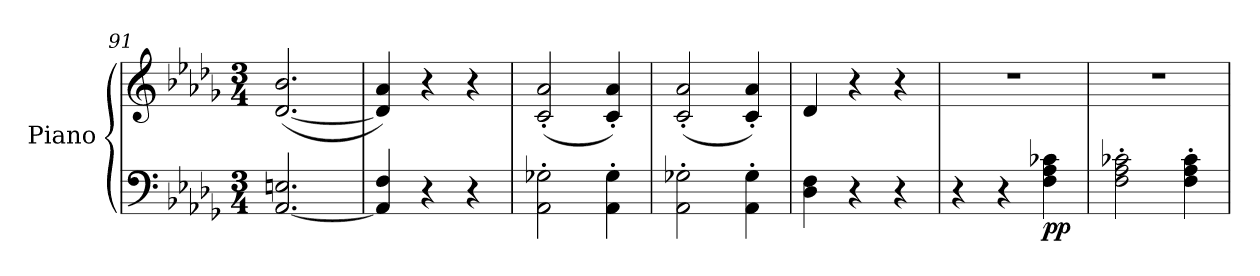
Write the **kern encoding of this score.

**kern	**kern	**dynam
*part1	*part1	*part1
*staff2	*staff1	*staff1/2
*I"Piano	*	*
*I'Pno	*	*
*clefF4	*clefG2	*
*k[b-e-a-d-g-]	*k[b-e-a-d-g-]	*
*D-:	*D-:	*
*M3/4	*M3/4	*
=91	=91	=91
[2.AA-/ 2.En/	([2.d-/ 2.b-/	.
=92	=92	=92
4AA-/] 4F/	4d-/] 4a-/)	.
4r	4r	.
4r	4r	.
=93	=93	=93
2AA-\' 2G-X\'	(2c/' 2a-/'	.
4AA-\' 4G-\'	4c/' 4a-/')	.
!!LO:PB:g=z
=94	=94	=94
2AA-\' 2G-X\'	(2c/' 2a-/'	.
4AA-\' 4G-\'	4c/' 4a-/')	.
=95	=95	=95
4D-\ 4F\	4d-/	.
4r	4r	.
4r	4r	.
=96	=96	=96
4r	2.r	.
4r	.	.
!	!	!LO:DY:b=2
4F\ 4A-\ 4c-X\	.	pp
=97	=97	=97
2F\' 2A-\' 2c-X\'	2.r	.
4F\' 4A-\' 4c-\'	.	.
=	=	=
*-	*-	*-
